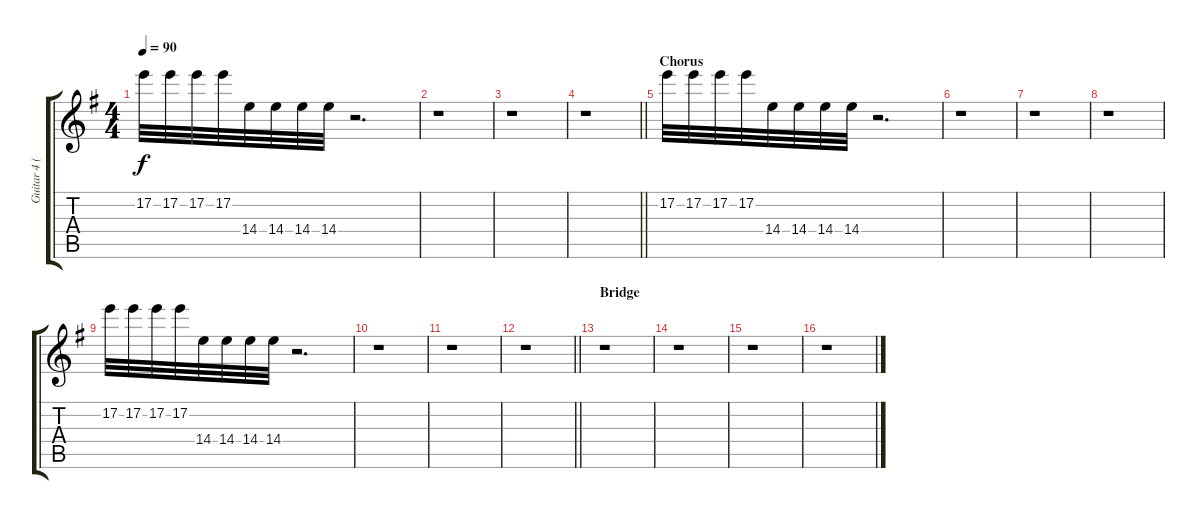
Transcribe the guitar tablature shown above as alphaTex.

\track ("Guitar 4 (Jamie)" "Guitar 4 (") {instrument electricguitarclean}
\staff {score tabs}
\tuning (E4 B3 G3 D3 A2 E2) {hide}
\ts (4 4)
\tempo 90
\clef g2
\ks g
17.2.32{dy f} 17.2.32 17.2.32 17.2.32 14.4.32 14.4.32 14.4.32 14.4.32 r.2{d} |
r.1 |
r.1 |
\barLineRight lightlight
r.1 |
\section ("" "Chorus")
17.2.32 17.2.32 17.2.32 17.2.32 14.4.32 14.4.32 14.4.32 14.4.32 r.2{d} |
r.1 |
r.1 |
r.1 |
17.2.32 17.2.32 17.2.32 17.2.32 14.4.32 14.4.32 14.4.32 14.4.32 r.2{d} |
r.1 |
r.1 |
\barLineRight lightlight
r.1 |
\section ("" "Bridge")
r.1 |
r.1 |
r.1 |
r.1
